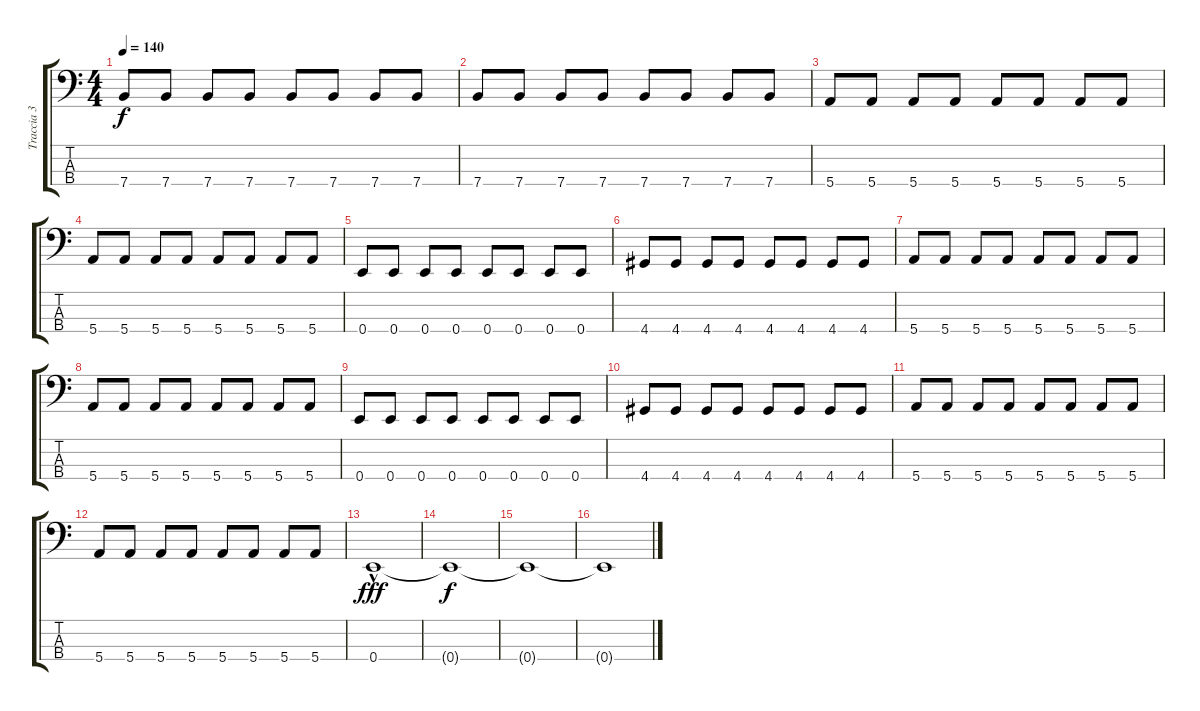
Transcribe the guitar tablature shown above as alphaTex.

\track ("Traccia 3" "Traccia 3") {instrument electricbassfinger}
\staff {score tabs}
\tuning (G2 D2 A1 E1) {hide}
\ts (4 4)
\tempo 140
\clef f4
\ks c
7.4.8{dy f} 7.4.8 7.4.8 7.4.8 7.4.8 7.4.8 7.4.8 7.4.8 |
7.4.8 7.4.8 7.4.8 7.4.8 7.4.8 7.4.8 7.4.8 7.4.8 |
5.4.8 5.4.8 5.4.8 5.4.8 5.4.8 5.4.8 5.4.8 5.4.8 |
5.4.8 5.4.8 5.4.8 5.4.8 5.4.8 5.4.8 5.4.8 5.4.8 |
0.4.8 0.4.8 0.4.8 0.4.8 0.4.8 0.4.8 0.4.8 0.4.8 |
4.4.8 4.4.8 4.4.8 4.4.8 4.4.8 4.4.8 4.4.8 4.4.8 |
5.4.8 5.4.8 5.4.8 5.4.8 5.4.8 5.4.8 5.4.8 5.4.8 |
5.4.8 5.4.8 5.4.8 5.4.8 5.4.8 5.4.8 5.4.8 5.4.8 |
0.4.8 0.4.8 0.4.8 0.4.8 0.4.8 0.4.8 0.4.8 0.4.8 |
4.4.8 4.4.8 4.4.8 4.4.8 4.4.8 4.4.8 4.4.8 4.4.8 |
5.4.8 5.4.8 5.4.8 5.4.8 5.4.8 5.4.8 5.4.8 5.4.8 |
5.4.8 5.4.8 5.4.8 5.4.8 5.4.8 5.4.8 5.4.8 5.4.8 |
0.4{hac}.1{dy fff} |
0.4{t}.1{dy f} |
0.4{t}.1 |
0.4{t}.1
